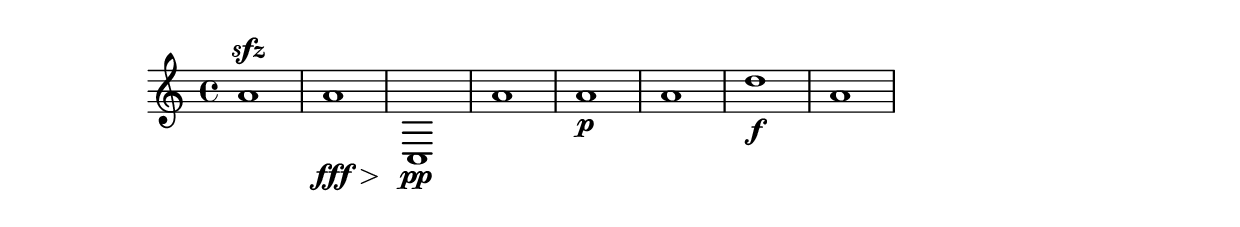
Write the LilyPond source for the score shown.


\version "2.3.22"
\header{
texidoc=" Dynamics appear below or above the staff.  If multiple
dynamics are linked with (de)crescendi, they should be on the same
line. Isolated dynamics may be forced up or down.
 "
}



\score{
\relative c''{
a1^\sfz
a1\fff\> c,,\!\pp a'' a\p

% We need this to test if we get two Dynamic line spanners
a

% because do_removal_processing ()
% doesn't seem to post_process elements
d\f

a

}
\layout{
}
\midi{
\tempo 1 = 60
}
}

